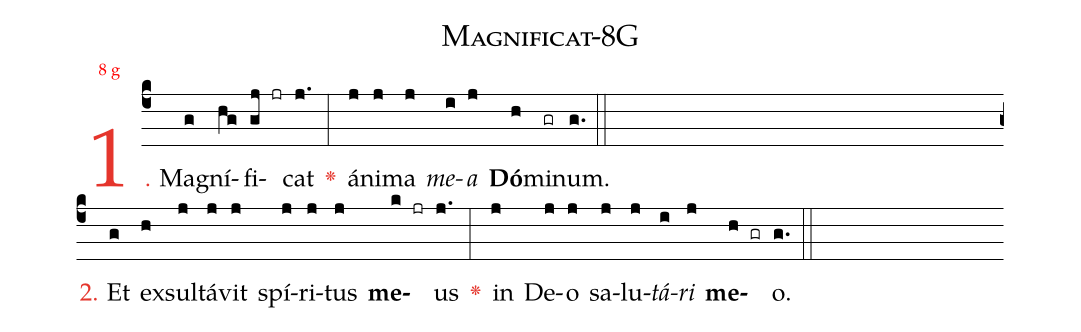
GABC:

name: Magnificat-8G;
annotation: {\color{red}\scriptsize 8 g};
%%
(c4)<c>1.</c> Ma(g)gní(hg)fi(gj jr)cat(j.) <c><v>\greheightstar</v></c>(:) á(j)ni(j)ma(j) <i>me</i>(i)<i>a</i>(j) <b>Dó</b>(h)mi(gr)num.(g.) (::) (Z)
<c>2.</c> Et(g) ex(h)sul(j)tá(j)vit(j) spí(j)ri(j)tus(j) <b>me</b>(k jr)us(j.) <c><v>\greheightstar</v></c>(:) in(j) De(j)o(j) sa(j)lu(j)<i>tá</i>(i)<i>ri</i>(j) <b>me</b>(h gr)o.(g.) (::)


%E(j) u(j) o(i) u(j) a(h) e.(g.) (::)
